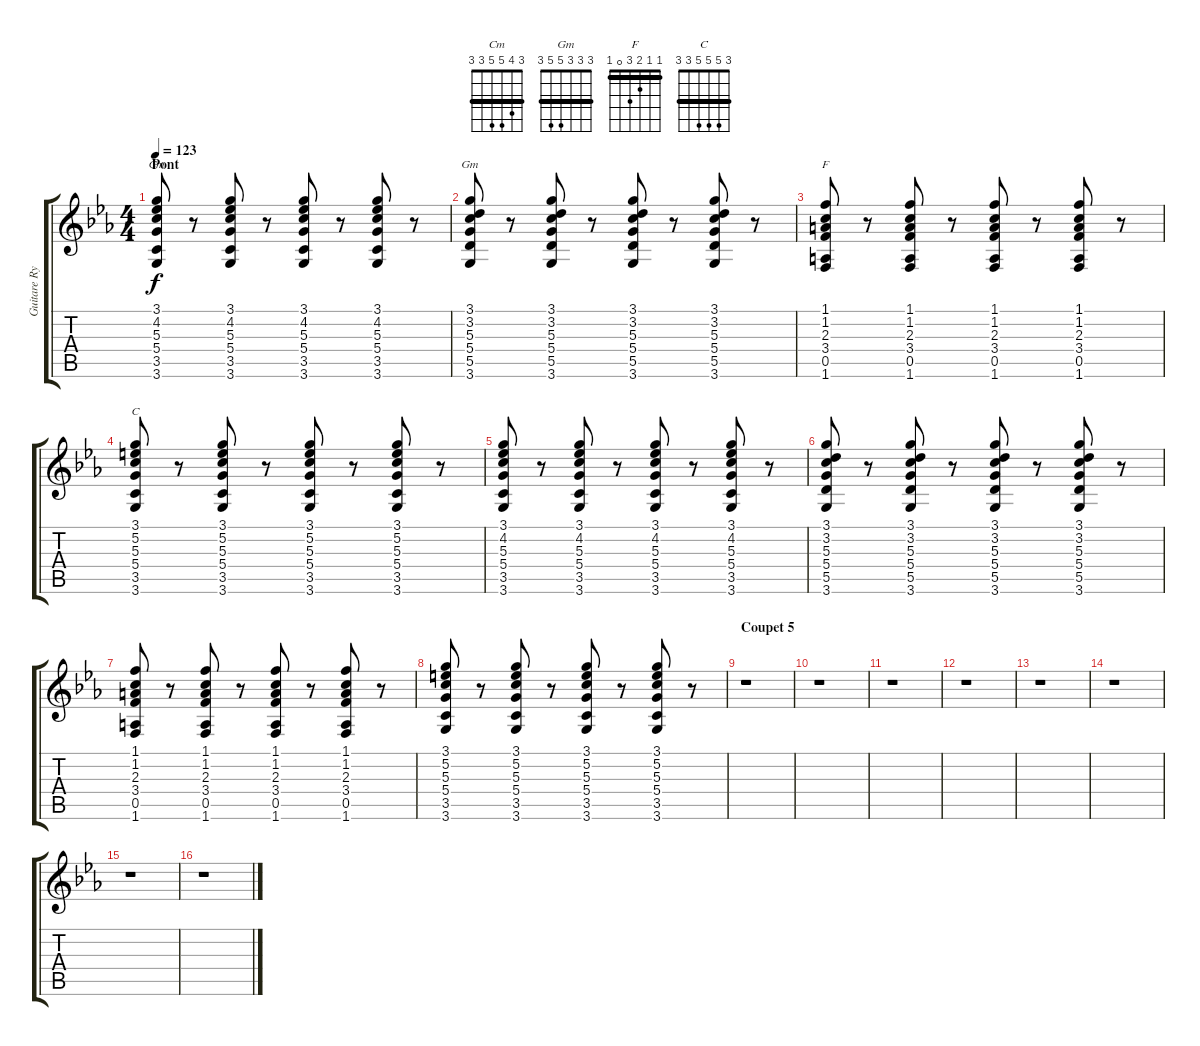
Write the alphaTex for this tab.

\track ("Guitare Rythmique" "Guitare Ry") {instrument overdrivenguitar}
\staff {score tabs}
\tuning (E4 B3 G3 D3 A2 E2) {hide}
\chord ("Cm" 3 4 5 5 3 3) {barre 3}
\chord ("Gm" 3 3 3 5 5 3) {barre 3}
\chord ("F" 1 1 2 3 0 1) {barre 1}
\chord ("C" 3 5 5 5 3 3) {barre 3}
\ts (4 4)
\section ("" "Pont")
\tempo 123
\clef g2
\ks cminor
(3.1 4.2 5.3 5.4 3.5 3.6).8{ch "Cm" dy f} r.8 (3.1 4.2 5.3 5.4 3.5 3.6).8 r.8 (3.1 4.2 5.3 5.4 3.5 3.6).8 r.8 (3.1 4.2 5.3 5.4 3.5 3.6).8 r.8 |
(3.1 3.2 5.3 5.4 5.5 3.6).8{ch "Gm"} r.8 (3.1 3.2 5.3 5.4 5.5 3.6).8 r.8 (3.1 3.2 5.3 5.4 5.5 3.6).8 r.8 (3.1 3.2 5.3 5.4 5.5 3.6).8 r.8 |
(1.1 1.2 2.3 3.4 0.5 1.6).8{ch "F"} r.8 (1.1 1.2 2.3 3.4 0.5 1.6).8 r.8 (1.1 1.2 2.3 3.4 0.5 1.6).8 r.8 (1.1 1.2 2.3 3.4 0.5 1.6).8 r.8 |
(3.1 5.2 5.3 5.4 3.5 3.6).8{ch "C"} r.8 (3.1 5.2 5.3 5.4 3.5 3.6).8 r.8 (3.1 5.2 5.3 5.4 3.5 3.6).8 r.8 (3.1 5.2 5.3 5.4 3.5 3.6).8 r.8 |
(3.1 4.2 5.3 5.4 3.5 3.6).8 r.8 (3.1 4.2 5.3 5.4 3.5 3.6).8 r.8 (3.1 4.2 5.3 5.4 3.5 3.6).8 r.8 (3.1 4.2 5.3 5.4 3.5 3.6).8 r.8 |
(3.1 3.2 5.3 5.4 5.5 3.6).8 r.8 (3.1 3.2 5.3 5.4 5.5 3.6).8 r.8 (3.1 3.2 5.3 5.4 5.5 3.6).8 r.8 (3.1 3.2 5.3 5.4 5.5 3.6).8 r.8 |
(1.1 1.2 2.3 3.4 0.5 1.6).8 r.8 (1.1 1.2 2.3 3.4 0.5 1.6).8 r.8 (1.1 1.2 2.3 3.4 0.5 1.6).8 r.8 (1.1 1.2 2.3 3.4 0.5 1.6).8 r.8 |
(3.1 5.2 5.3 5.4 3.5 3.6).8 r.8 (3.1 5.2 5.3 5.4 3.5 3.6).8 r.8 (3.1 5.2 5.3 5.4 3.5 3.6).8 r.8 (3.1 5.2 5.3 5.4 3.5 3.6).8 r.8 |
\section ("" "Coupet 5")
r.1 |
r.1 |
r.1 |
r.1 |
r.1 |
r.1 |
r.1 |
r.1
